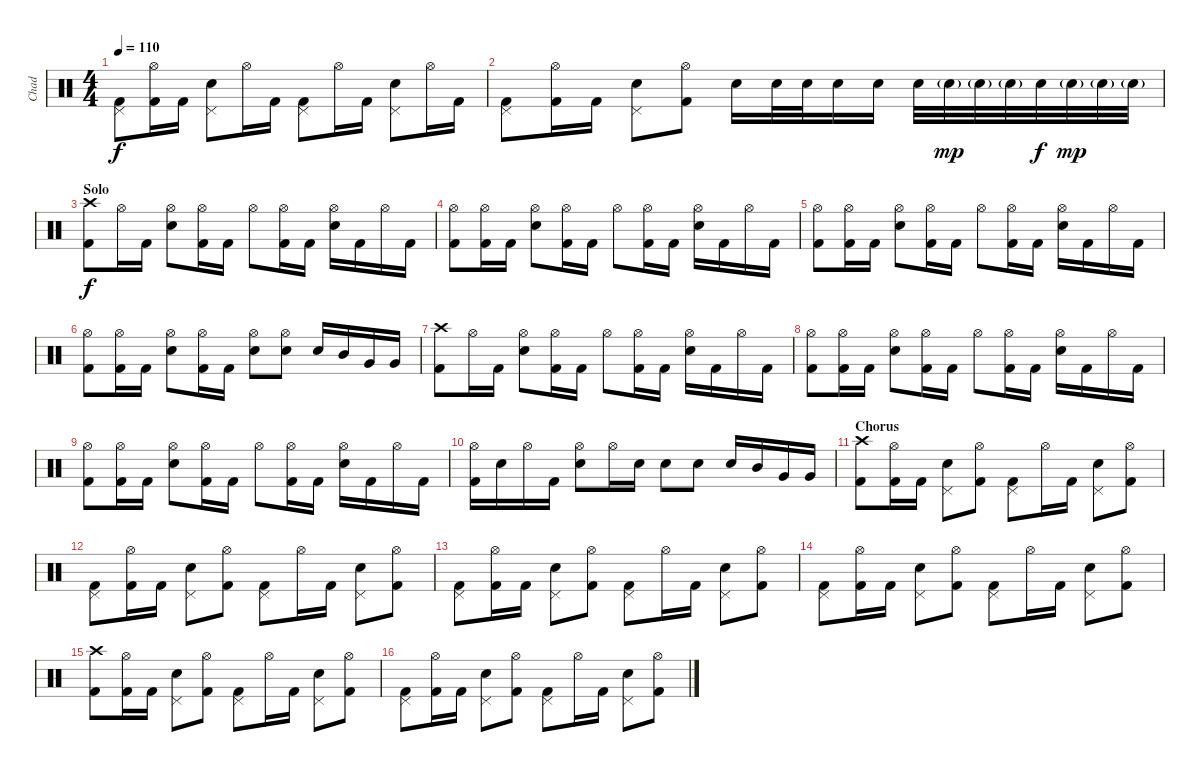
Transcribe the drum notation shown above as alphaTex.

\track ("Chad" "Chad") {instrument percussion}
\staff {score}
\articulation defaults
\ts (4 4)
\tempo 110
\clef neutral
\ks c
("Pedal Hi-Hat (hit)" "Kick (hit) 2").8{dy f} ("Hi-Hat (open)" "Kick (hit) 2").16 "Kick (hit) 2".16 ("Pedal Hi-Hat (hit)" "Electric Snare (hit)").8 "Hi-Hat (open)".16 "Kick (hit) 2".16 ("Pedal Hi-Hat (hit)" "Kick (hit) 2").8 "Hi-Hat (open)".16 "Kick (hit) 2".16 ("Pedal Hi-Hat (hit)" "Electric Snare (hit)").8 "Hi-Hat (open)".16 "Kick (hit) 2".16 |
("Pedal Hi-Hat (hit)" "Kick (hit) 2").8 ("Hi-Hat (open)" "Kick (hit) 2").16 "Kick (hit) 2".16 ("Pedal Hi-Hat (hit)" "Electric Snare (hit)").8 ("Hi-Hat (open)" "Kick (hit) 2").8 "Electric Snare (hit)".16 "Electric Snare (hit)".32 "Electric Snare (hit)".32 "Electric Snare (hit)".16 "Electric Snare (hit)".16 "Electric Snare (hit)".32 "Electric Snare (hit)"{g}.32{dy mp} "Electric Snare (hit)"{g}.32 "Electric Snare (hit)"{g}.32 "Electric Snare (hit)".32{dy f} "Electric Snare (hit)"{g}.32{dy mp} "Electric Snare (hit)"{g}.32 "Electric Snare (hit)"{g}.32 |
\section ("" "Solo")
("Crash high (hit)" "Kick (hit) 2").8{dy f} "Hi-Hat (open)".16 "Kick (hit) 2".16 ("Hi-Hat (open)" "Electric Snare (hit)").8 ("Hi-Hat (open)" "Kick (hit) 2").16 "Kick (hit) 2".16 "Hi-Hat (open)".8 ("Hi-Hat (open)" "Kick (hit) 2").16 "Kick (hit) 2".16 ("Hi-Hat (open)" "Electric Snare (hit)").16 "Kick (hit) 2".16 "Hi-Hat (open)".16 "Kick (hit) 2".16 |
("Hi-Hat (open)" "Kick (hit) 2").8 ("Hi-Hat (open)" "Kick (hit) 2").16 "Kick (hit) 2".16 ("Hi-Hat (open)" "Electric Snare (hit)").8 ("Hi-Hat (open)" "Kick (hit) 2").16 "Kick (hit) 2".16 "Hi-Hat (open)".8 ("Hi-Hat (open)" "Kick (hit) 2").16 "Kick (hit) 2".16 ("Hi-Hat (open)" "Electric Snare (hit)").16 "Kick (hit) 2".16 "Hi-Hat (open)".16 "Kick (hit) 2".16 |
("Hi-Hat (open)" "Kick (hit) 2").8 ("Hi-Hat (open)" "Kick (hit) 2").16 "Kick (hit) 2".16 ("Hi-Hat (open)" "Electric Snare (hit)").8 ("Hi-Hat (open)" "Kick (hit) 2").16 "Kick (hit) 2".16 "Hi-Hat (open)".8 ("Hi-Hat (open)" "Kick (hit) 2").16 "Kick (hit) 2".16 ("Hi-Hat (open)" "Electric Snare (hit)").16 "Kick (hit) 2".16 "Hi-Hat (open)".16 "Kick (hit) 2".16 |
("Hi-Hat (open)" "Kick (hit) 2").8 ("Hi-Hat (open)" "Kick (hit) 2").16 "Kick (hit) 2".16 ("Hi-Hat (open)" "Electric Snare (hit)").8 ("Hi-Hat (open)" "Kick (hit) 2").16 "Kick (hit) 2".16 ("Hi-Hat (open)" "Electric Snare (hit)").8 ("Hi-Hat (open)" "Electric Snare (hit)").8 "Electric Snare (hit)".16 "Mid Tom (hit)".16 "Very Low Tom (hit)".16 "Very Low Tom (hit)".16 |
("Crash high (hit)" "Kick (hit) 2").8 "Hi-Hat (open)".16 "Kick (hit) 2".16 ("Hi-Hat (open)" "Electric Snare (hit)").8 ("Hi-Hat (open)" "Kick (hit) 2").16 "Kick (hit) 2".16 "Hi-Hat (open)".8 ("Hi-Hat (open)" "Kick (hit) 2").16 "Kick (hit) 2".16 ("Hi-Hat (open)" "Electric Snare (hit)").16 "Kick (hit) 2".16 "Hi-Hat (open)".16 "Kick (hit) 2".16 |
("Hi-Hat (open)" "Kick (hit) 2").8 ("Hi-Hat (open)" "Kick (hit) 2").16 "Kick (hit) 2".16 ("Hi-Hat (open)" "Electric Snare (hit)").8 ("Hi-Hat (open)" "Kick (hit) 2").16 "Kick (hit) 2".16 "Hi-Hat (open)".8 ("Hi-Hat (open)" "Kick (hit) 2").16 "Kick (hit) 2".16 ("Hi-Hat (open)" "Electric Snare (hit)").16 "Kick (hit) 2".16 "Hi-Hat (open)".16 "Kick (hit) 2".16 |
("Hi-Hat (open)" "Kick (hit) 2").8 ("Hi-Hat (open)" "Kick (hit) 2").16 "Kick (hit) 2".16 ("Hi-Hat (open)" "Electric Snare (hit)").8 ("Hi-Hat (open)" "Kick (hit) 2").16 "Kick (hit) 2".16 "Hi-Hat (open)".8 ("Hi-Hat (open)" "Kick (hit) 2").16 "Kick (hit) 2".16 ("Hi-Hat (open)" "Electric Snare (hit)").16 "Kick (hit) 2".16 "Hi-Hat (open)".16 "Kick (hit) 2".16 |
("Hi-Hat (open)" "Kick (hit) 2").16 "Electric Snare (hit)".16 "Hi-Hat (open)".16 "Kick (hit) 2".16 ("Hi-Hat (open)" "Electric Snare (hit)").8 "Hi-Hat (open)".16 "Electric Snare (hit)".16 "Electric Snare (hit)".8 "Electric Snare (hit)".8 "Electric Snare (hit)".16 "Mid Tom (hit)".16 "Very Low Tom (hit)".16 "Very Low Tom (hit)".16 |
\section ("" "Chorus")
("Crash high (hit)" "Kick (hit) 2").8 ("Hi-Hat (open)" "Kick (hit) 2").16 "Kick (hit) 2".16 ("Pedal Hi-Hat (hit)" "Electric Snare (hit)").8 ("Hi-Hat (open)" "Kick (hit) 2").8 ("Pedal Hi-Hat (hit)" "Kick (hit) 2").8 "Hi-Hat (open)".16 "Kick (hit) 2".16 ("Pedal Hi-Hat (hit)" "Electric Snare (hit)").8 ("Hi-Hat (open)" "Kick (hit) 2").8 |
("Pedal Hi-Hat (hit)" "Kick (hit) 2").8 ("Hi-Hat (open)" "Kick (hit) 2").16 "Kick (hit) 2".16 ("Pedal Hi-Hat (hit)" "Electric Snare (hit)").8 ("Hi-Hat (open)" "Kick (hit) 2").8 ("Pedal Hi-Hat (hit)" "Kick (hit) 2").8 "Hi-Hat (open)".16 "Kick (hit) 2".16 ("Pedal Hi-Hat (hit)" "Electric Snare (hit)").8 ("Hi-Hat (open)" "Kick (hit) 2").8 |
("Pedal Hi-Hat (hit)" "Kick (hit) 2").8 ("Hi-Hat (open)" "Kick (hit) 2").16 "Kick (hit) 2".16 ("Pedal Hi-Hat (hit)" "Electric Snare (hit)").8 ("Hi-Hat (open)" "Kick (hit) 2").8 ("Pedal Hi-Hat (hit)" "Kick (hit) 2").8 "Hi-Hat (open)".16 "Kick (hit) 2".16 ("Pedal Hi-Hat (hit)" "Electric Snare (hit)").8 ("Hi-Hat (open)" "Kick (hit) 2").8 |
("Pedal Hi-Hat (hit)" "Kick (hit) 2").8 ("Hi-Hat (open)" "Kick (hit) 2").16 "Kick (hit) 2".16 ("Pedal Hi-Hat (hit)" "Electric Snare (hit)").8 ("Hi-Hat (open)" "Kick (hit) 2").8 ("Pedal Hi-Hat (hit)" "Kick (hit) 2").8 "Hi-Hat (open)".16 "Kick (hit) 2".16 ("Pedal Hi-Hat (hit)" "Electric Snare (hit)").8 ("Hi-Hat (open)" "Kick (hit) 2").8 |
("Crash high (hit)" "Kick (hit) 2").8 ("Hi-Hat (open)" "Kick (hit) 2").16 "Kick (hit) 2".16 ("Pedal Hi-Hat (hit)" "Electric Snare (hit)").8 ("Hi-Hat (open)" "Kick (hit) 2").8 ("Pedal Hi-Hat (hit)" "Kick (hit) 2").8 "Hi-Hat (open)".16 "Kick (hit) 2".16 ("Pedal Hi-Hat (hit)" "Electric Snare (hit)").8 ("Hi-Hat (open)" "Kick (hit) 2").8 |
("Pedal Hi-Hat (hit)" "Kick (hit) 2").8 ("Hi-Hat (open)" "Kick (hit) 2").16 "Kick (hit) 2".16 ("Pedal Hi-Hat (hit)" "Electric Snare (hit)").8 ("Hi-Hat (open)" "Kick (hit) 2").8 ("Pedal Hi-Hat (hit)" "Kick (hit) 2").8 "Hi-Hat (open)".16 "Kick (hit) 2".16 ("Pedal Hi-Hat (hit)" "Electric Snare (hit)").8 ("Hi-Hat (open)" "Kick (hit) 2").8
